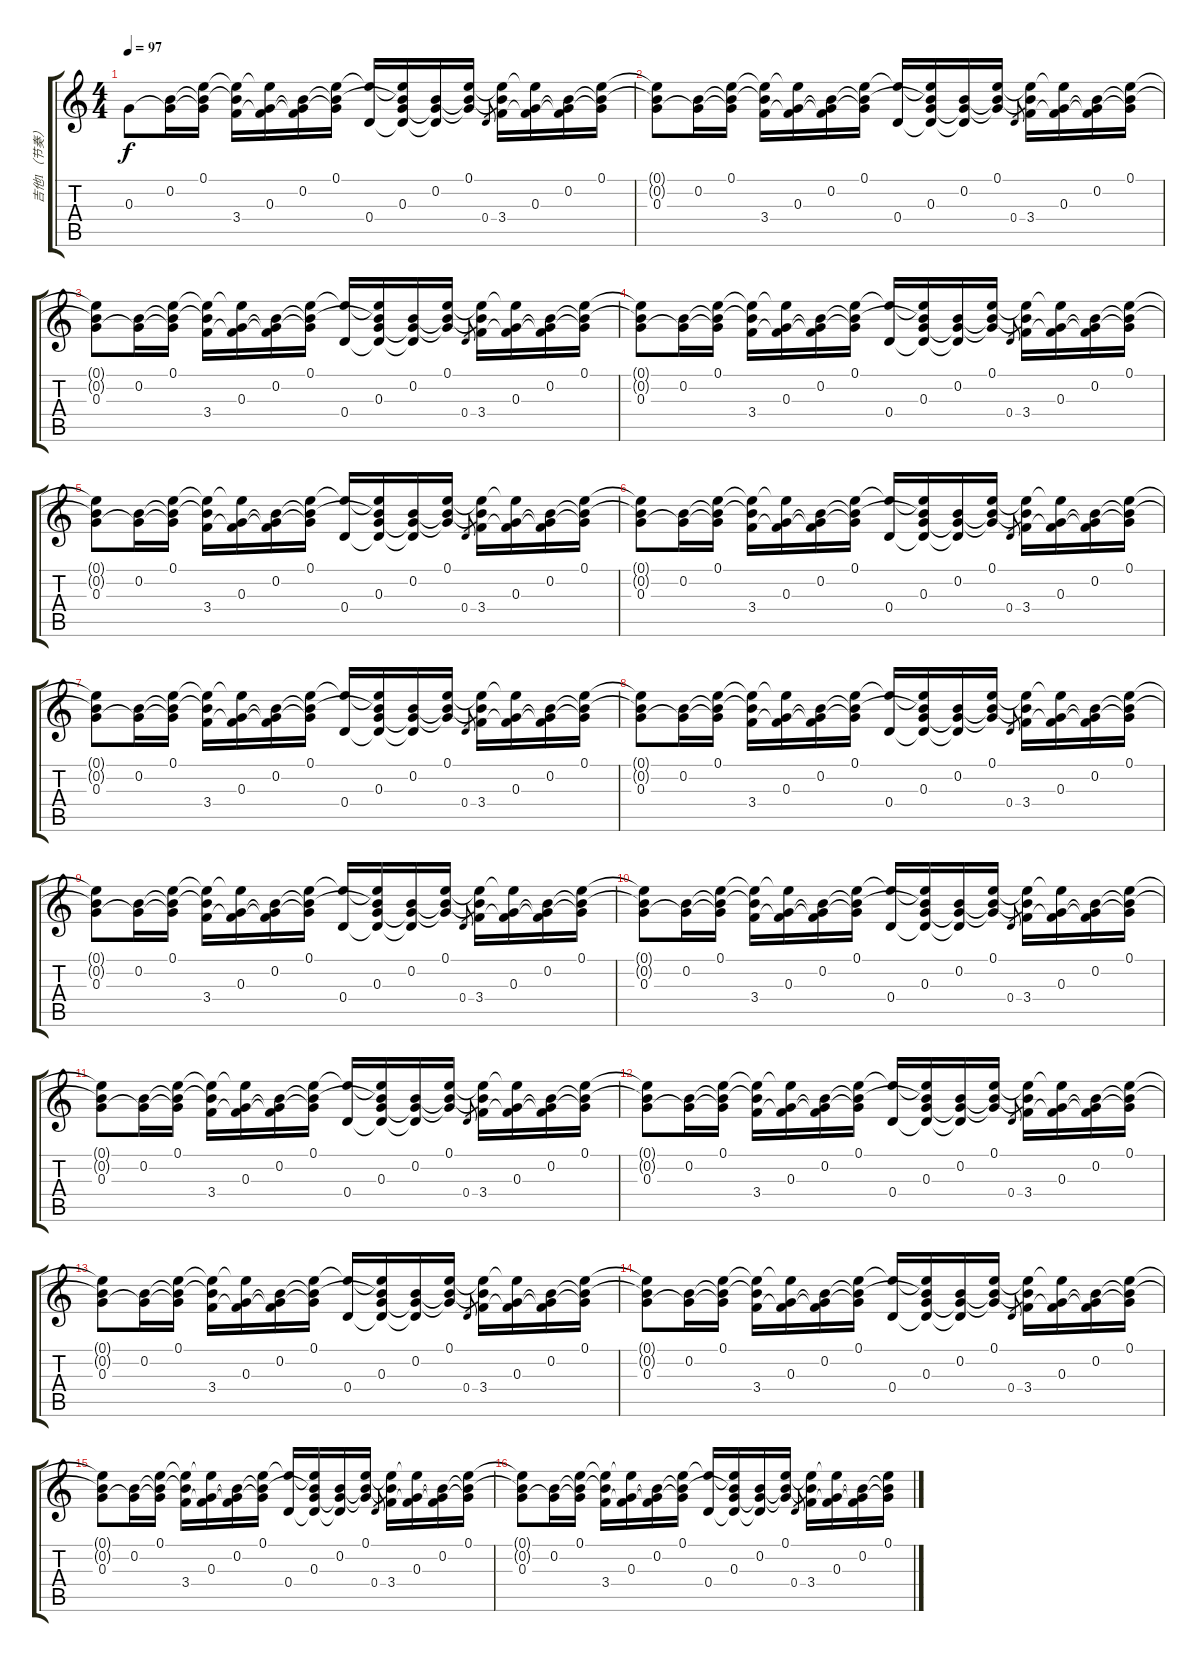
\track ("吉他1（节奏）" "吉他1（节奏）") {instrument electricguitarclean}
\staff {score tabs}
\tuning (E4 B3 G3 D3 A2 E2) {hide}
\ts (4 4)
\tempo 97
\clef g2
\ks c
0.3.8{dy f instrument acousticguitarsteel} (0.2 0.3{t}).16 (0.1 0.2{t} 0.3{t}).16 (0.1{t} 0.2{t} 3.4).16 (0.1{t} 0.3 3.4{t}).16 (0.2 0.3{t} 3.4{t}).16 (0.1 0.2{t} 0.3{t}).16 (0.1{t} 0.4).16 (0.1{t} 0.2{t} 0.3 0.4{t}).16 (0.2 0.3{t} 0.4{t}).16 (0.1 0.2{t} 0.3{t}).16 0.4.8{gr} (0.1{t} 0.2{t} 3.4).16 (0.1{t} 0.3 3.4{t}).16 (0.2 0.3{t} 3.4{t}).16 (0.1 0.2{t} 0.3{t}).16 |
(0.1{t} 0.2{t} 0.3).8 (0.2 0.3{t}).16 (0.1 0.2{t} 0.3{t}).16 (0.1{t} 0.2{t} 3.4).16 (0.1{t} 0.3 3.4{t}).16 (0.2 0.3{t} 3.4{t}).16 (0.1 0.2{t} 0.3{t}).16 (0.1{t} 0.4).16 (0.1{t} 0.2{t} 0.3 0.4{t}).16 (0.2 0.3{t} 0.4{t}).16 (0.1 0.2{t} 0.3{t}).16 0.4.8{gr} (0.1{t} 0.2{t} 3.4).16 (0.1{t} 0.3 3.4{t}).16 (0.2 0.3{t} 3.4{t}).16 (0.1 0.2{t} 0.3{t}).16 |
(0.1{t} 0.2{t} 0.3).8 (0.2 0.3{t}).16 (0.1 0.2{t} 0.3{t}).16 (0.1{t} 0.2{t} 3.4).16 (0.1{t} 0.3 3.4{t}).16 (0.2 0.3{t} 3.4{t}).16 (0.1 0.2{t} 0.3{t}).16 (0.1{t} 0.4).16 (0.1{t} 0.2{t} 0.3 0.4{t}).16 (0.2 0.3{t} 0.4{t}).16 (0.1 0.2{t} 0.3{t}).16 0.4.8{gr} (0.1{t} 0.2{t} 3.4).16 (0.1{t} 0.3 3.4{t}).16 (0.2 0.3{t} 3.4{t}).16 (0.1 0.2{t} 0.3{t}).16 |
(0.1{t} 0.2{t} 0.3).8 (0.2 0.3{t}).16 (0.1 0.2{t} 0.3{t}).16 (0.1{t} 0.2{t} 3.4).16 (0.1{t} 0.3 3.4{t}).16 (0.2 0.3{t} 3.4{t}).16 (0.1 0.2{t} 0.3{t}).16 (0.1{t} 0.4).16 (0.1{t} 0.2{t} 0.3 0.4{t}).16 (0.2 0.3{t} 0.4{t}).16 (0.1 0.2{t} 0.3{t}).16 0.4.8{gr} (0.1{t} 0.2{t} 3.4).16 (0.1{t} 0.3 3.4{t}).16 (0.2 0.3{t} 3.4{t}).16 (0.1 0.2{t} 0.3{t}).16 |
(0.1{t} 0.2{t} 0.3).8 (0.2 0.3{t}).16 (0.1 0.2{t} 0.3{t}).16 (0.1{t} 0.2{t} 3.4).16 (0.1{t} 0.3 3.4{t}).16 (0.2 0.3{t} 3.4{t}).16 (0.1 0.2{t} 0.3{t}).16 (0.1{t} 0.4).16 (0.1{t} 0.2{t} 0.3 0.4{t}).16 (0.2 0.3{t} 0.4{t}).16 (0.1 0.2{t} 0.3{t}).16 0.4.8{gr} (0.1{t} 0.2{t} 3.4).16 (0.1{t} 0.3 3.4{t}).16 (0.2 0.3{t} 3.4{t}).16 (0.1 0.2{t} 0.3{t}).16 |
(0.1{t} 0.2{t} 0.3).8 (0.2 0.3{t}).16 (0.1 0.2{t} 0.3{t}).16 (0.1{t} 0.2{t} 3.4).16 (0.1{t} 0.3 3.4{t}).16 (0.2 0.3{t} 3.4{t}).16 (0.1 0.2{t} 0.3{t}).16 (0.1{t} 0.4).16 (0.1{t} 0.2{t} 0.3 0.4{t}).16 (0.2 0.3{t} 0.4{t}).16 (0.1 0.2{t} 0.3{t}).16 0.4.8{gr} (0.1{t} 0.2{t} 3.4).16 (0.1{t} 0.3 3.4{t}).16 (0.2 0.3{t} 3.4{t}).16 (0.1 0.2{t} 0.3{t}).16 |
(0.1{t} 0.2{t} 0.3).8 (0.2 0.3{t}).16 (0.1 0.2{t} 0.3{t}).16 (0.1{t} 0.2{t} 3.4).16 (0.1{t} 0.3 3.4{t}).16 (0.2 0.3{t} 3.4{t}).16 (0.1 0.2{t} 0.3{t}).16 (0.1{t} 0.4).16 (0.1{t} 0.2{t} 0.3 0.4{t}).16 (0.2 0.3{t} 0.4{t}).16 (0.1 0.2{t} 0.3{t}).16 0.4.8{gr} (0.1{t} 0.2{t} 3.4).16 (0.1{t} 0.3 3.4{t}).16 (0.2 0.3{t} 3.4{t}).16 (0.1 0.2{t} 0.3{t}).16 |
(0.1{t} 0.2{t} 0.3).8 (0.2 0.3{t}).16 (0.1 0.2{t} 0.3{t}).16 (0.1{t} 0.2{t} 3.4).16 (0.1{t} 0.3 3.4{t}).16 (0.2 0.3{t} 3.4{t}).16 (0.1 0.2{t} 0.3{t}).16 (0.1{t} 0.4).16 (0.1{t} 0.2{t} 0.3 0.4{t}).16 (0.2 0.3{t} 0.4{t}).16 (0.1 0.2{t} 0.3{t}).16 0.4.8{gr} (0.1{t} 0.2{t} 3.4).16 (0.1{t} 0.3 3.4{t}).16 (0.2 0.3{t} 3.4{t}).16 (0.1 0.2{t} 0.3{t}).16 |
(0.1{t} 0.2{t} 0.3).8 (0.2 0.3{t}).16 (0.1 0.2{t} 0.3{t}).16 (0.1{t} 0.2{t} 3.4).16 (0.1{t} 0.3 3.4{t}).16 (0.2 0.3{t} 3.4{t}).16 (0.1 0.2{t} 0.3{t}).16 (0.1{t} 0.4).16 (0.1{t} 0.2{t} 0.3 0.4{t}).16 (0.2 0.3{t} 0.4{t}).16 (0.1 0.2{t} 0.3{t}).16 0.4.8{gr} (0.1{t} 0.2{t} 3.4).16 (0.1{t} 0.3 3.4{t}).16 (0.2 0.3{t} 3.4{t}).16 (0.1 0.2{t} 0.3{t}).16 |
(0.1{t} 0.2{t} 0.3).8 (0.2 0.3{t}).16 (0.1 0.2{t} 0.3{t}).16 (0.1{t} 0.2{t} 3.4).16 (0.1{t} 0.3 3.4{t}).16 (0.2 0.3{t} 3.4{t}).16 (0.1 0.2{t} 0.3{t}).16 (0.1{t} 0.4).16 (0.1{t} 0.2{t} 0.3 0.4{t}).16 (0.2 0.3{t} 0.4{t}).16 (0.1 0.2{t} 0.3{t}).16 0.4.8{gr} (0.1{t} 0.2{t} 3.4).16 (0.1{t} 0.3 3.4{t}).16 (0.2 0.3{t} 3.4{t}).16 (0.1 0.2{t} 0.3{t}).16 |
(0.1{t} 0.2{t} 0.3).8 (0.2 0.3{t}).16 (0.1 0.2{t} 0.3{t}).16 (0.1{t} 0.2{t} 3.4).16 (0.1{t} 0.3 3.4{t}).16 (0.2 0.3{t} 3.4{t}).16 (0.1 0.2{t} 0.3{t}).16 (0.1{t} 0.4).16 (0.1{t} 0.2{t} 0.3 0.4{t}).16 (0.2 0.3{t} 0.4{t}).16 (0.1 0.2{t} 0.3{t}).16 0.4.8{gr} (0.1{t} 0.2{t} 3.4).16 (0.1{t} 0.3 3.4{t}).16 (0.2 0.3{t} 3.4{t}).16 (0.1 0.2{t} 0.3{t}).16 |
(0.1{t} 0.2{t} 0.3).8 (0.2 0.3{t}).16 (0.1 0.2{t} 0.3{t}).16 (0.1{t} 0.2{t} 3.4).16 (0.1{t} 0.3 3.4{t}).16 (0.2 0.3{t} 3.4{t}).16 (0.1 0.2{t} 0.3{t}).16 (0.1{t} 0.4).16 (0.1{t} 0.2{t} 0.3 0.4{t}).16 (0.2 0.3{t} 0.4{t}).16 (0.1 0.2{t} 0.3{t}).16 0.4.8{gr} (0.1{t} 0.2{t} 3.4).16 (0.1{t} 0.3 3.4{t}).16 (0.2 0.3{t} 3.4{t}).16 (0.1 0.2{t} 0.3{t}).16 |
(0.1{t} 0.2{t} 0.3).8 (0.2 0.3{t}).16 (0.1 0.2{t} 0.3{t}).16 (0.1{t} 0.2{t} 3.4).16 (0.1{t} 0.3 3.4{t}).16 (0.2 0.3{t} 3.4{t}).16 (0.1 0.2{t} 0.3{t}).16 (0.1{t} 0.4).16 (0.1{t} 0.2{t} 0.3 0.4{t}).16 (0.2 0.3{t} 0.4{t}).16 (0.1 0.2{t} 0.3{t}).16 0.4.8{gr} (0.1{t} 0.2{t} 3.4).16 (0.1{t} 0.3 3.4{t}).16 (0.2 0.3{t} 3.4{t}).16 (0.1 0.2{t} 0.3{t}).16 |
(0.1{t} 0.2{t} 0.3).8 (0.2 0.3{t}).16 (0.1 0.2{t} 0.3{t}).16 (0.1{t} 0.2{t} 3.4).16 (0.1{t} 0.3 3.4{t}).16 (0.2 0.3{t} 3.4{t}).16 (0.1 0.2{t} 0.3{t}).16 (0.1{t} 0.4).16 (0.1{t} 0.2{t} 0.3 0.4{t}).16 (0.2 0.3{t} 0.4{t}).16 (0.1 0.2{t} 0.3{t}).16 0.4.8{gr} (0.1{t} 0.2{t} 3.4).16 (0.1{t} 0.3 3.4{t}).16 (0.2 0.3{t} 3.4{t}).16 (0.1 0.2{t} 0.3{t}).16 |
(0.1{t} 0.2{t} 0.3).8 (0.2 0.3{t}).16 (0.1 0.2{t} 0.3{t}).16 (0.1{t} 0.2{t} 3.4).16 (0.1{t} 0.3 3.4{t}).16 (0.2 0.3{t} 3.4{t}).16 (0.1 0.2{t} 0.3{t}).16 (0.1{t} 0.4).16 (0.1{t} 0.2{t} 0.3 0.4{t}).16 (0.2 0.3{t} 0.4{t}).16 (0.1 0.2{t} 0.3{t}).16 0.4.8{gr} (0.1{t} 0.2{t} 3.4).16 (0.1{t} 0.3 3.4{t}).16 (0.2 0.3{t} 3.4{t}).16 (0.1 0.2{t} 0.3{t}).16 |
(0.1{t} 0.2{t} 0.3).8 (0.2 0.3{t}).16 (0.1 0.2{t} 0.3{t}).16 (0.1{t} 0.2{t} 3.4).16 (0.1{t} 0.3 3.4{t}).16 (0.2 0.3{t} 3.4{t}).16 (0.1 0.2{t} 0.3{t}).16 (0.1{t} 0.4).16 (0.1{t} 0.2{t} 0.3 0.4{t}).16 (0.2 0.3{t} 0.4{t}).16 (0.1 0.2{t} 0.3{t}).16 0.4.8{gr} (0.1{t} 0.2{t} 3.4).16 (0.1{t} 0.3 3.4{t}).16 (0.2 0.3{t} 3.4{t}).16 (0.1 0.2{t} 0.3{t}).16
